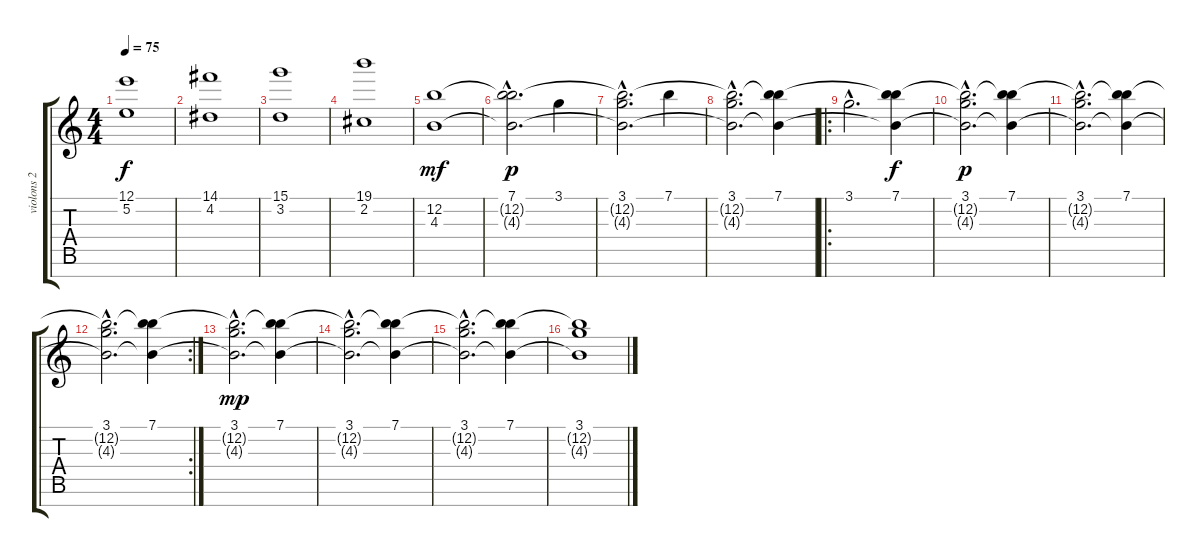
\track ("violons 2" "violons 2") {instrument synthstrings2}
\staff {score tabs}
\tuning (E5 B4 G4 D4 A3 E3 E2) {hide}
\ts (4 4)
\tempo 75
\clef g2
\ks c
(12.1 5.2).1{dy f} |
(14.1 4.2).1 |
(15.1 3.2).1 |
(19.1 2.2).1 |
(12.2 4.3).1{dy mf} |
(7.1{hac} 12.2{hac t} 4.3{hac t}).2{d dy p} 3.1.4 |
(3.1{hac} 12.2{hac t} 4.3{hac t}).2{d} 7.1.4 |
(3.1{hac} 12.2{hac t} 4.3{hac t}).2{d} (7.1 12.2{t} 4.3{t}).4 |
\ro
3.1{hac}.2{d} (7.1 12.2{t} 4.3{t}).4{dy f} |
(3.1{hac} 12.2{hac t} 4.3{hac t}).2{d dy p} (7.1 12.2{t} 4.3{t}).4 |
(3.1{hac} 12.2{hac t} 4.3{hac t}).2{d} (7.1 12.2{t} 4.3{t}).4 |
\rc 2
(3.1{hac} 12.2{hac t} 4.3{hac t}).2{d} (7.1 12.2{t} 4.3{t}).4 |
(3.1{hac} 12.2{hac t} 4.3{hac t}).2{d dy mp} (7.1 12.2{t} 4.3{t}).4 |
(3.1{hac} 12.2{hac t} 4.3{hac t}).2{d} (7.1 12.2{t} 4.3{t}).4 |
(3.1{hac} 12.2{hac t} 4.3{hac t}).2{d} (7.1 12.2{t} 4.3{t}).4 |
(3.1 12.2{t} 4.3{t}).1
